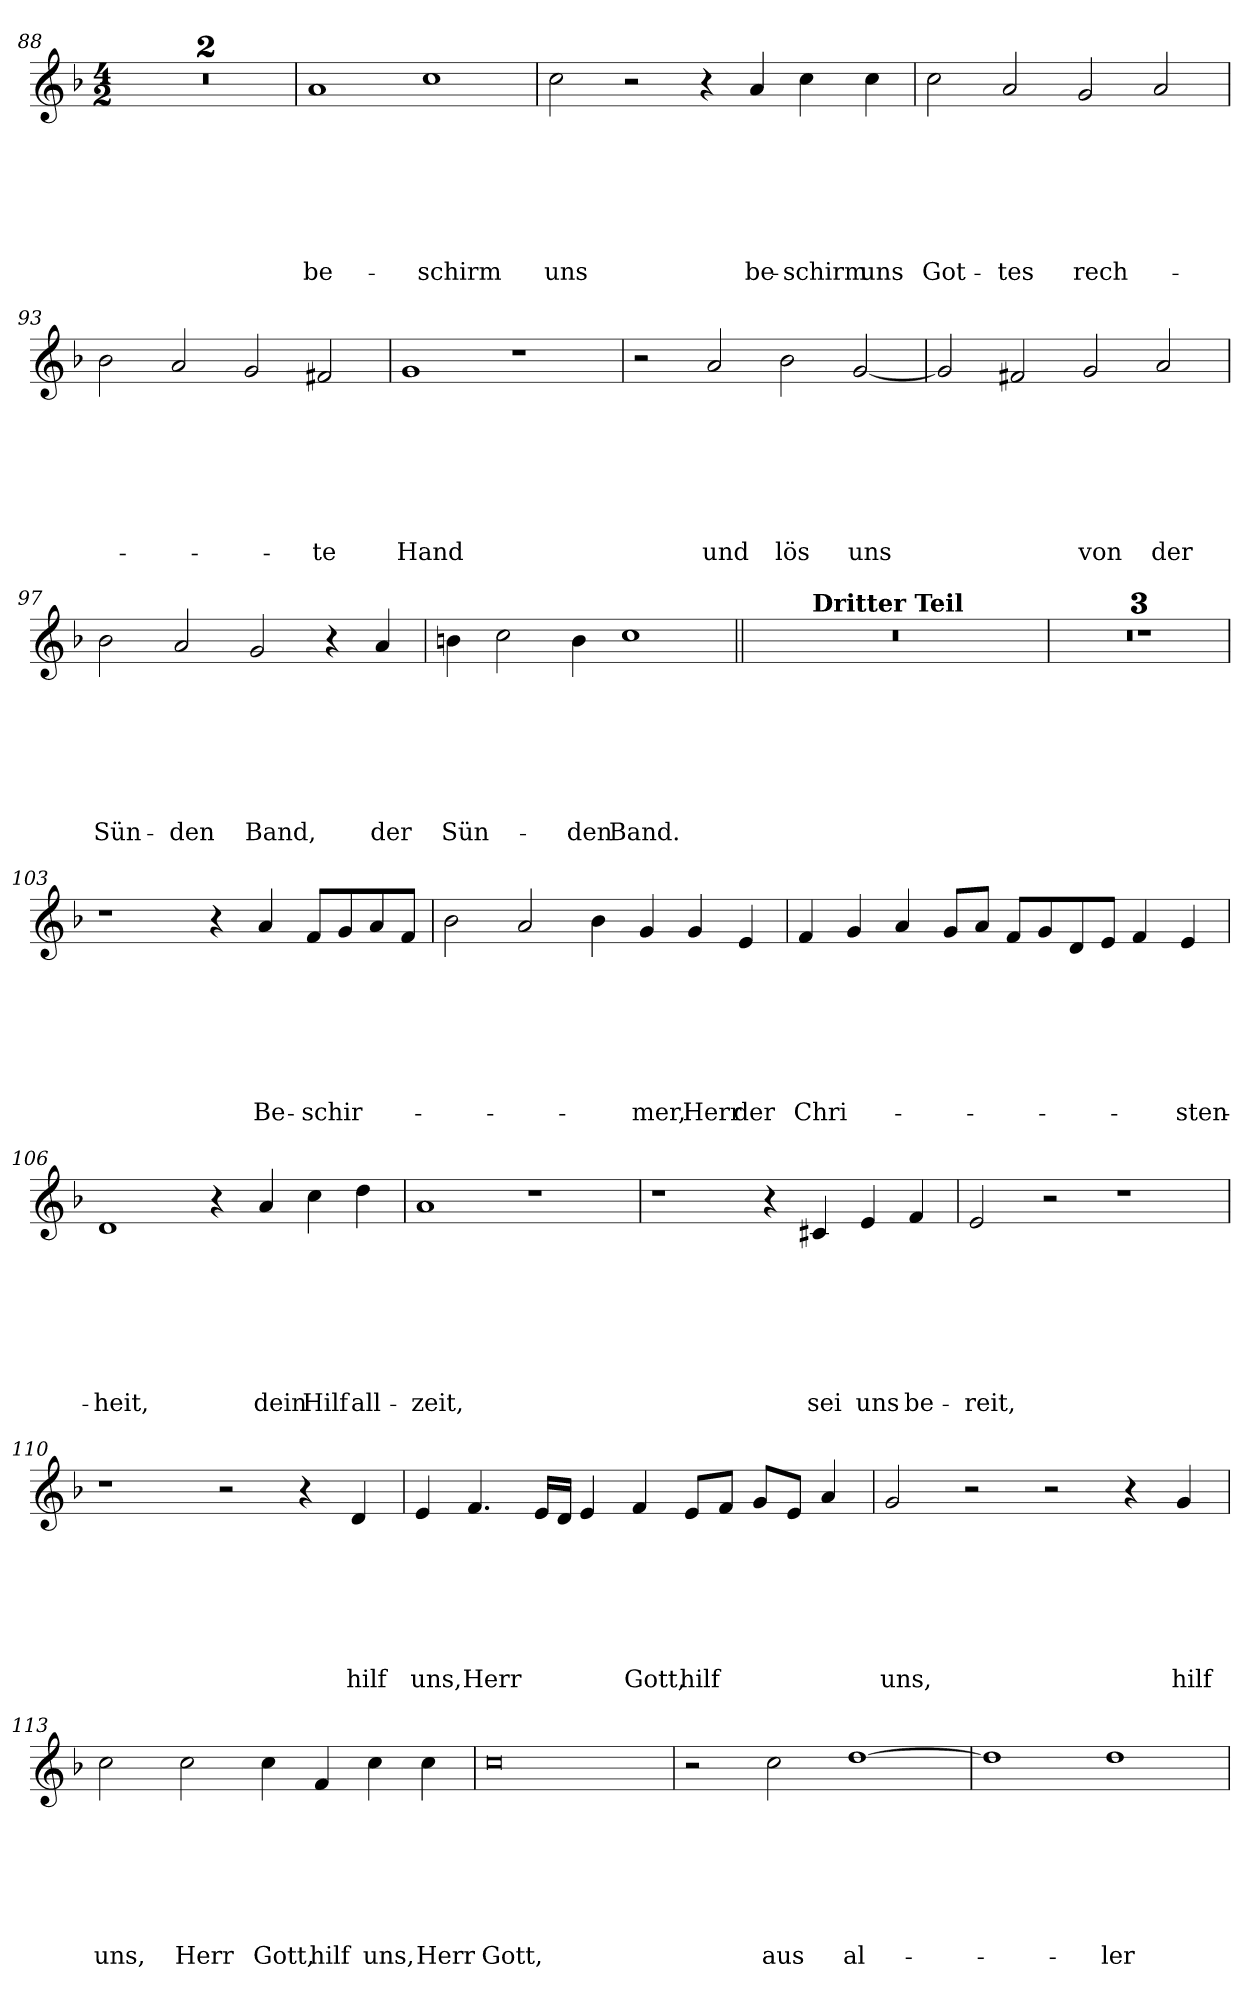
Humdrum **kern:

**kern	**text	**text	**text	**text	**text	**text	**text
*part1	*part1	*part1	*part1	*part1	*part1	*part1	*part1
*staff1	*staff1	*staff1	*staff1	*staff1	*staff1	*staff1	*staff1
*clefG2	*	*	*	*	*	*	*
*k[b-]	*	*	*	*	*	*	*
*F:	*	*	*	*	*	*	*
*M4/2	*	*	*	*	*	*	*
=88	=88	=88	=88	=88	=88	=88	=88
0r	.	.	.	.	.	.	.
=89	=89	=89	=89	=89	=89	=89	=89
0r	.	.	.	.	.	.	.
!!LO:LB:g=z
=90	=90	=90	=90	=90	=90	=90	=90
!	!	!	!	!	!	!	!LO:LY:b
1a	.	.	.	.	.	.	be-
!	!	!	!	!	!	!	!LO:LY:b
1cc	.	.	.	.	.	.	-schirm
=91	=91	=91	=91	=91	=91	=91	=91
!	!	!	!	!	!	!	!LO:LY:b
2cc\	.	.	.	.	.	.	uns
2r	.	.	.	.	.	.	.
4r	.	.	.	.	.	.	.
!	!	!	!	!	!	!	!LO:LY:b
4a/	.	.	.	.	.	.	be-
!	!	!	!	!	!	!	!LO:LY:b
4cc\	.	.	.	.	.	.	-schirm
!	!	!	!	!	!	!	!LO:LY:b
4cc\	.	.	.	.	.	.	uns
=92	=92	=92	=92	=92	=92	=92	=92
!	!	!	!	!	!	!	!LO:LY:b
2cc\	.	.	.	.	.	.	Got-
!	!	!	!	!	!	!	!LO:LY:b
2a/	.	.	.	.	.	.	-tes
!	!	!	!	!	!	!	!LO:LY:b
2g/	.	.	.	.	.	.	rech-
2a/	.	.	.	.	.	.	.
=93	=93	=93	=93	=93	=93	=93	=93
2b-\	.	.	.	.	.	.	.
2a/	.	.	.	.	.	.	.
2g/	.	.	.	.	.	.	.
!	!	!	!	!	!	!	!LO:LY:b
2f#X/	.	.	.	.	.	.	-te
=94	=94	=94	=94	=94	=94	=94	=94
!	!	!	!	!	!	!	!LO:LY:b
1g	.	.	.	.	.	.	Hand
1r	.	.	.	.	.	.	.
!!LO:LB:g=z
=95	=95	=95	=95	=95	=95	=95	=95
2r	.	.	.	.	.	.	.
!	!	!	!	!	!	!	!LO:LY:b
2a/	.	.	.	.	.	.	und
!	!	!	!	!	!	!	!LO:LY:b
2b-\	.	.	.	.	.	.	lös
!	!	!	!	!	!	!	!LO:LY:b
[2g/	.	.	.	.	.	.	uns
=96	=96	=96	=96	=96	=96	=96	=96
2g/]	.	.	.	.	.	.	.
2f#X/	.	.	.	.	.	.	.
!	!	!	!	!	!	!	!LO:LY:b
2g/	.	.	.	.	.	.	von
!	!	!	!	!	!	!	!LO:LY:b
2a/	.	.	.	.	.	.	der
=97	=97	=97	=97	=97	=97	=97	=97
!	!	!	!	!	!	!	!LO:LY:b
2b-\	.	.	.	.	.	.	Sün-
!	!	!	!	!	!	!	!LO:LY:b
2a/	.	.	.	.	.	.	-den
!	!	!	!	!	!	!	!LO:LY:b
2g/	.	.	.	.	.	.	Band,
4r	.	.	.	.	.	.	.
!	!	!	!	!	!	!	!LO:LY:b
4a/	.	.	.	.	.	.	der
=98	=98	=98	=98	=98	=98	=98	=98
!	!	!	!	!	!	!	!LO:LY:b
4bn\	.	.	.	.	.	.	Sün-
2cc\	.	.	.	.	.	.	.
!	!	!	!	!	!	!	!LO:LY:b
4b\	.	.	.	.	.	.	-den
!	!	!	!	!	!	!	!LO:LY:b
1cc	.	.	.	.	.	.	Band.
!!LO:PB:g=z
=99||	=99||	=99||	=99||	=99||	=99||	=99||	=99||
*^	*	*	*	*	*	*	*
0r	4ryy	.	.	.	.	.	.	.
.	32ryy	.	.	.	.	.	.	.
!	!LO:TX:a:B:t=Dritter Teil	!	!	!	!	!	!	!
.	1ryy	.	.	.	.	.	.	.
.	2ryy	.	.	.	.	.	.	.
.	8..ryy	.	.	.	.	.	.	.
*v	*v	*	*	*	*	*	*	*
=100	=100	=100	=100	=100	=100	=100	=100
0r	.	.	.	.	.	.	.
=101	=101	=101	=101	=101	=101	=101	=101
0r	.	.	.	.	.	.	.
=102	=102	=102	=102	=102	=102	=102	=102
0r	.	.	.	.	.	.	.
=103	=103	=103	=103	=103	=103	=103	=103
1r	.	.	.	.	.	.	.
4r	.	.	.	.	.	.	.
!	!	!	!	!	!	!	!LO:LY:b
4a/	.	.	.	.	.	.	Be-
!	!	!	!	!	!	!	!LO:LY:b
8f/L	.	.	.	.	.	.	-schir-
8g/	.	.	.	.	.	.	.
8a/	.	.	.	.	.	.	.
8f/J	.	.	.	.	.	.	.
=104	=104	=104	=104	=104	=104	=104	=104
2b-\	.	.	.	.	.	.	.
2a/	.	.	.	.	.	.	.
4b-\	.	.	.	.	.	.	.
!	!	!	!	!	!	!	!LO:LY:b
4g/	.	.	.	.	.	.	-mer,
!	!	!	!	!	!	!	!LO:LY:b
4g/	.	.	.	.	.	.	Herr
!	!	!	!	!	!	!	!LO:LY:b
4e/	.	.	.	.	.	.	der
=105	=105	=105	=105	=105	=105	=105	=105
!	!	!	!	!	!	!	!LO:LY:b
4f/	.	.	.	.	.	.	Chri-
4g/	.	.	.	.	.	.	.
4a/	.	.	.	.	.	.	.
8g/L	.	.	.	.	.	.	.
8a/J	.	.	.	.	.	.	.
8f/L	.	.	.	.	.	.	.
8g/	.	.	.	.	.	.	.
8d/	.	.	.	.	.	.	.
8e/J	.	.	.	.	.	.	.
4f/	.	.	.	.	.	.	.
!	!	!	!	!	!	!	!LO:LY:b
4e/	.	.	.	.	.	.	-sten-
!!LO:LB:g=z
=106	=106	=106	=106	=106	=106	=106	=106
!	!	!	!	!	!	!	!LO:LY:b
1d	.	.	.	.	.	.	-heit,
4r	.	.	.	.	.	.	.
!	!	!	!	!	!	!	!LO:LY:b
4a/	.	.	.	.	.	.	dein
!	!	!	!	!	!	!	!LO:LY:b
4cc\	.	.	.	.	.	.	Hilf
!	!	!	!	!	!	!	!LO:LY:b
4dd\	.	.	.	.	.	.	all-
=107	=107	=107	=107	=107	=107	=107	=107
!	!	!	!	!	!	!	!LO:LY:b
1a	.	.	.	.	.	.	-zeit,
1r	.	.	.	.	.	.	.
=108	=108	=108	=108	=108	=108	=108	=108
1r	.	.	.	.	.	.	.
4r	.	.	.	.	.	.	.
!	!	!	!	!	!	!	!LO:LY:b
4c#X/	.	.	.	.	.	.	sei
!	!	!	!	!	!	!	!LO:LY:b
4e/	.	.	.	.	.	.	uns
!	!	!	!	!	!	!	!LO:LY:b
4f/	.	.	.	.	.	.	be-
=109	=109	=109	=109	=109	=109	=109	=109
!	!	!	!	!	!	!	!LO:LY:b
2e/	.	.	.	.	.	.	-reit,
2r	.	.	.	.	.	.	.
1r	.	.	.	.	.	.	.
=110	=110	=110	=110	=110	=110	=110	=110
1r	.	.	.	.	.	.	.
2r	.	.	.	.	.	.	.
4r	.	.	.	.	.	.	.
!	!	!	!	!	!	!	!LO:LY:b
4d/	.	.	.	.	.	.	hilf
!!LO:LB:g=z
=111	=111	=111	=111	=111	=111	=111	=111
!	!	!	!	!	!	!	!LO:LY:b
4e/	.	.	.	.	.	.	uns,
!	!	!	!	!	!	!	!LO:LY:b
4.f/	.	.	.	.	.	.	Herr
16e/LL	.	.	.	.	.	.	.
16d/JJ	.	.	.	.	.	.	.
4e/	.	.	.	.	.	.	.
!	!	!	!	!	!	!	!LO:LY:b
4f/	.	.	.	.	.	.	Gott,
!	!	!	!	!	!	!	!LO:LY:b
8e/L	.	.	.	.	.	.	hilf
8f/J	.	.	.	.	.	.	.
8g/L	.	.	.	.	.	.	.
8e/J	.	.	.	.	.	.	.
4a/	.	.	.	.	.	.	.
=112	=112	=112	=112	=112	=112	=112	=112
!	!	!	!	!	!	!	!LO:LY:b
2g/	.	.	.	.	.	.	uns,
2r	.	.	.	.	.	.	.
2r	.	.	.	.	.	.	.
4r	.	.	.	.	.	.	.
!	!	!	!	!	!	!	!LO:LY:b
4g/	.	.	.	.	.	.	hilf
=113	=113	=113	=113	=113	=113	=113	=113
!	!	!	!	!	!	!	!LO:LY:b
2cc\	.	.	.	.	.	.	uns,
!	!	!	!	!	!	!	!LO:LY:b
2cc\	.	.	.	.	.	.	Herr
!	!	!	!	!	!	!	!LO:LY:b
4cc\	.	.	.	.	.	.	Gott,
!	!	!	!	!	!	!	!LO:LY:b
4f/	.	.	.	.	.	.	hilf
!	!	!	!	!	!	!	!LO:LY:b
4cc\	.	.	.	.	.	.	uns,
!	!	!	!	!	!	!	!LO:LY:b
4cc\	.	.	.	.	.	.	Herr
=114	=114	=114	=114	=114	=114	=114	=114
!	!	!	!	!	!	!	!LO:LY:b
0cc	.	.	.	.	.	.	Gott,
!!LO:LB:g=z
=115	=115	=115	=115	=115	=115	=115	=115
2r	.	.	.	.	.	.	.
!	!	!	!	!	!	!	!LO:LY:b
2cc\	.	.	.	.	.	.	aus
!	!	!	!	!	!	!	!LO:LY:b
[1dd	.	.	.	.	.	.	al-
=116	=116	=116	=116	=116	=116	=116	=116
1dd]	.	.	.	.	.	.	.
!	!	!	!	!	!	!	!LO:LY:b
1dd	.	.	.	.	.	.	-ler
=	=	=	=	=	=	=	=
*-	*-	*-	*-	*-	*-	*-	*-
